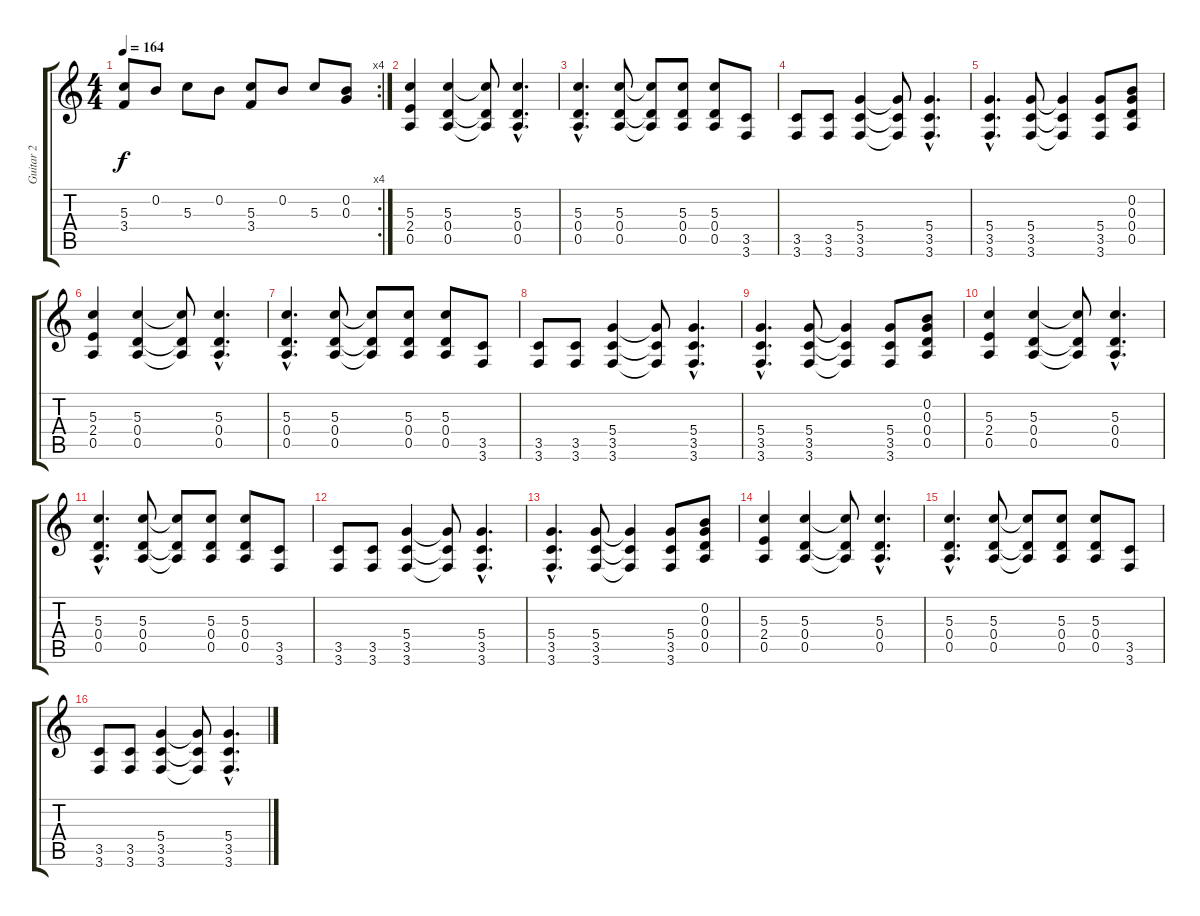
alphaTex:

\track ("Guitar 2" "Guitar 2") {instrument distortionguitar}
\staff {score tabs}
\tuning (E4 B3 G3 D3 A2 D2) {hide}
\rc 4
\ts (4 4)
\tempo 164
\clef g2
\ks c
(5.3 3.4).8{dy f} 0.2.8 5.3.8 0.2.8 (5.3 3.4).8 0.2.8 5.3.8 (0.2 0.3).8 |
(5.3 2.4 0.5).4{instrument distortionguitar} (5.3 0.4 0.5).4 (5.3{t} 0.4{t} 0.5{t}).8 (5.3{hac} 0.4{hac} 0.5{hac}).4{d} |
(5.3{hac} 0.4{hac} 0.5{hac}).4{d} (5.3 0.4 0.5).8 (5.3{t} 0.4{t} 0.5{t}).8 (5.3 0.4 0.5).8 (5.3 0.4 0.5).8 (3.5 3.6).8 |
(3.5 3.6).8 (3.5 3.6).8 (5.4 3.5 3.6).4 (5.4{t} 3.5{t} 3.6{t}).8 (5.4{hac} 3.5{hac} 3.6{hac}).4{d} |
(5.4{hac} 3.5{hac} 3.6{hac}).4{d} (5.4 3.5 3.6).8 (5.4{t} 3.5{t} 3.6{t}).4 (5.4 3.5 3.6).8 (0.2 0.3 0.4 0.5).8 |
(5.3 2.4 0.5).4{instrument distortionguitar} (5.3 0.4 0.5).4 (5.3{t} 0.4{t} 0.5{t}).8 (5.3{hac} 0.4{hac} 0.5{hac}).4{d} |
(5.3{hac} 0.4{hac} 0.5{hac}).4{d} (5.3 0.4 0.5).8 (5.3{t} 0.4{t} 0.5{t}).8 (5.3 0.4 0.5).8 (5.3 0.4 0.5).8 (3.5 3.6).8 |
(3.5 3.6).8 (3.5 3.6).8 (5.4 3.5 3.6).4 (5.4{t} 3.5{t} 3.6{t}).8 (5.4{hac} 3.5{hac} 3.6{hac}).4{d} |
(5.4{hac} 3.5{hac} 3.6{hac}).4{d} (5.4 3.5 3.6).8 (5.4{t} 3.5{t} 3.6{t}).4 (5.4 3.5 3.6).8 (0.2 0.3 0.4 0.5).8 |
(5.3 2.4 0.5).4{instrument distortionguitar} (5.3 0.4 0.5).4 (5.3{t} 0.4{t} 0.5{t}).8 (5.3{hac} 0.4{hac} 0.5{hac}).4{d} |
(5.3{hac} 0.4{hac} 0.5{hac}).4{d} (5.3 0.4 0.5).8 (5.3{t} 0.4{t} 0.5{t}).8 (5.3 0.4 0.5).8 (5.3 0.4 0.5).8 (3.5 3.6).8 |
(3.5 3.6).8 (3.5 3.6).8 (5.4 3.5 3.6).4 (5.4{t} 3.5{t} 3.6{t}).8 (5.4{hac} 3.5{hac} 3.6{hac}).4{d} |
(5.4{hac} 3.5{hac} 3.6{hac}).4{d} (5.4 3.5 3.6).8 (5.4{t} 3.5{t} 3.6{t}).4 (5.4 3.5 3.6).8 (0.2 0.3 0.4 0.5).8 |
(5.3 2.4 0.5).4{instrument distortionguitar} (5.3 0.4 0.5).4 (5.3{t} 0.4{t} 0.5{t}).8 (5.3{hac} 0.4{hac} 0.5{hac}).4{d} |
(5.3{hac} 0.4{hac} 0.5{hac}).4{d} (5.3 0.4 0.5).8 (5.3{t} 0.4{t} 0.5{t}).8 (5.3 0.4 0.5).8 (5.3 0.4 0.5).8 (3.5 3.6).8 |
(3.5 3.6).8 (3.5 3.6).8 (5.4 3.5 3.6).4 (5.4{t} 3.5{t} 3.6{t}).8 (5.4{hac} 3.5{hac} 3.6{hac}).4{d}
